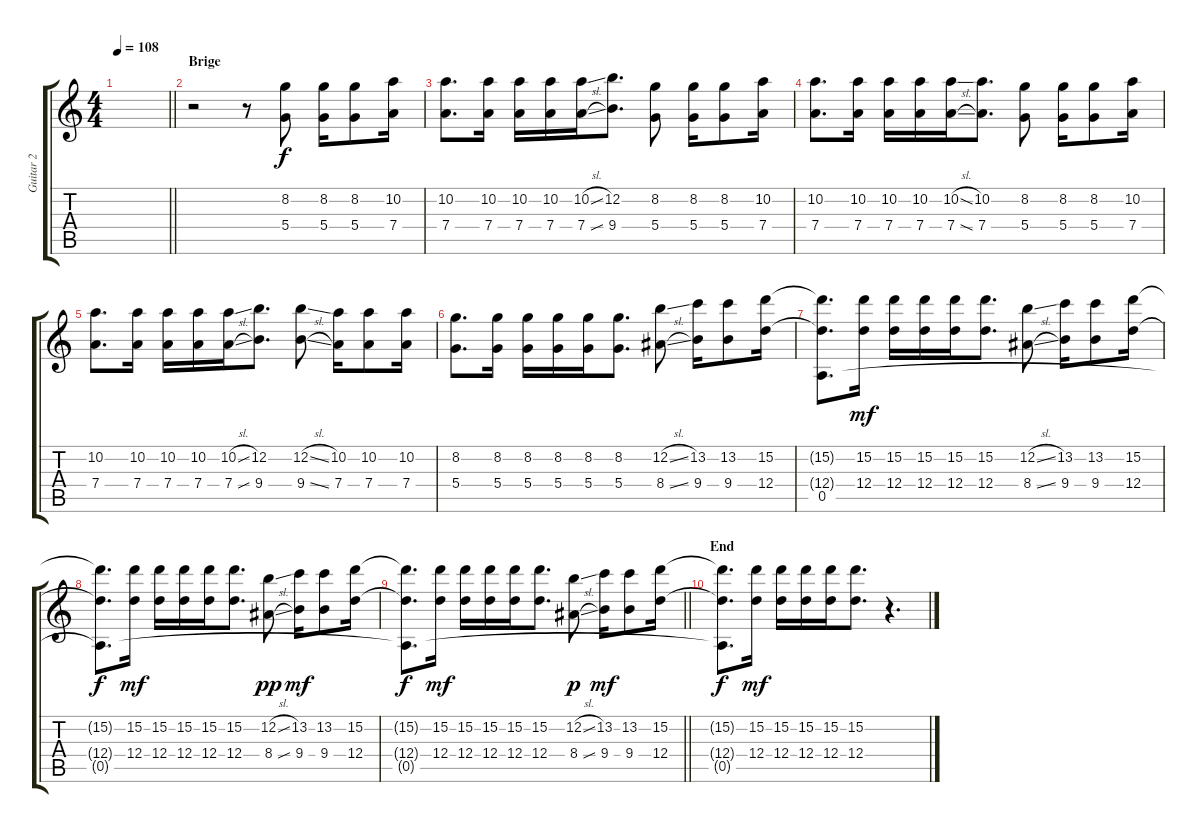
\track ("Guitar 2" "Guitar 2") {instrument electricguitarmuted}
\staff {score tabs}
\tuning (E4 B3 G3 D3 A2 E2) {hide}
\ts (4 4)
\tempo 108
\clef g2
\barLineRight lightlight
\ks c
|
\section ("" "Brige")
r.2 r.8 (8.2 5.4).8 (8.2 5.4).16 (8.2 5.4).8 (10.2 7.4).16 |
(10.2 7.4).8{d} (10.2 7.4).16 (10.2 7.4).16 (10.2 7.4).16 (10.2{sl} 7.4{sl}).16 (12.2 9.4).8{d} (8.2 5.4).8 (8.2 5.4).16 (8.2 5.4).8 (10.2 7.4).16 |
(10.2 7.4).8{d} (10.2 7.4).16 (10.2 7.4).16 (10.2 7.4).16 (10.2{sl} 7.4{sl}).16 (10.2 7.4).8{d} (8.2 5.4).8 (8.2 5.4).16 (8.2 5.4).8 (10.2 7.4).16 |
(10.2 7.4).8{d} (10.2 7.4).16 (10.2 7.4).16 (10.2 7.4).16 (10.2{sl} 7.4{sl}).16 (12.2 9.4).8{d} (12.2{sl} 9.4{sl}).8 (10.2 7.4).16 (10.2 7.4).8 (10.2 7.4).16 |
(8.2 5.4).8{d} (8.2 5.4).16 (8.2 5.4).16 (8.2 5.4).16 (8.2 5.4).16 (8.2 5.4).8{d} (12.2{sl} 8.4{sl}).8 (13.2 9.4).16 (13.2 9.4).8 (15.2 12.4).16 |
(15.2{t} 12.4{t} 0.5).8{d dy f} (15.2 12.4).16{dy mf} (15.2 12.4).16 (15.2 12.4).16 (15.2 12.4).16 (15.2 12.4).8{d} (12.2{sl} 8.4{sl}).8 (13.2 9.4).16 (13.2 9.4).8 (15.2 12.4).16 |
(15.2{t} 12.4{t} 0.5{t}).8{d dy f} (15.2 12.4).16{dy mf} (15.2 12.4).16 (15.2 12.4).16 (15.2 12.4).16 (15.2 12.4).8{d} (12.2{sl} 8.4{sl}).8{dy pp} (13.2 9.4).16{dy mf} (13.2 9.4).8 (15.2 12.4).16 |
\barLineRight lightlight
(15.2{t} 12.4{t} 0.5{t}).8{d dy f} (15.2 12.4).16{dy mf} (15.2 12.4).16 (15.2 12.4).16 (15.2 12.4).16 (15.2 12.4).8{d} (12.2{sl} 8.4{sl}).8{dy p} (13.2 9.4).16{dy mf} (13.2 9.4).8 (15.2 12.4).16 |
\section ("" "End")
(15.2{t} 12.4{t} 0.5{t}).8{d dy f} (15.2 12.4).16{dy mf} (15.2 12.4).16 (15.2 12.4).16 (15.2 12.4).16 (15.2 12.4).8{d} r.4{d}
